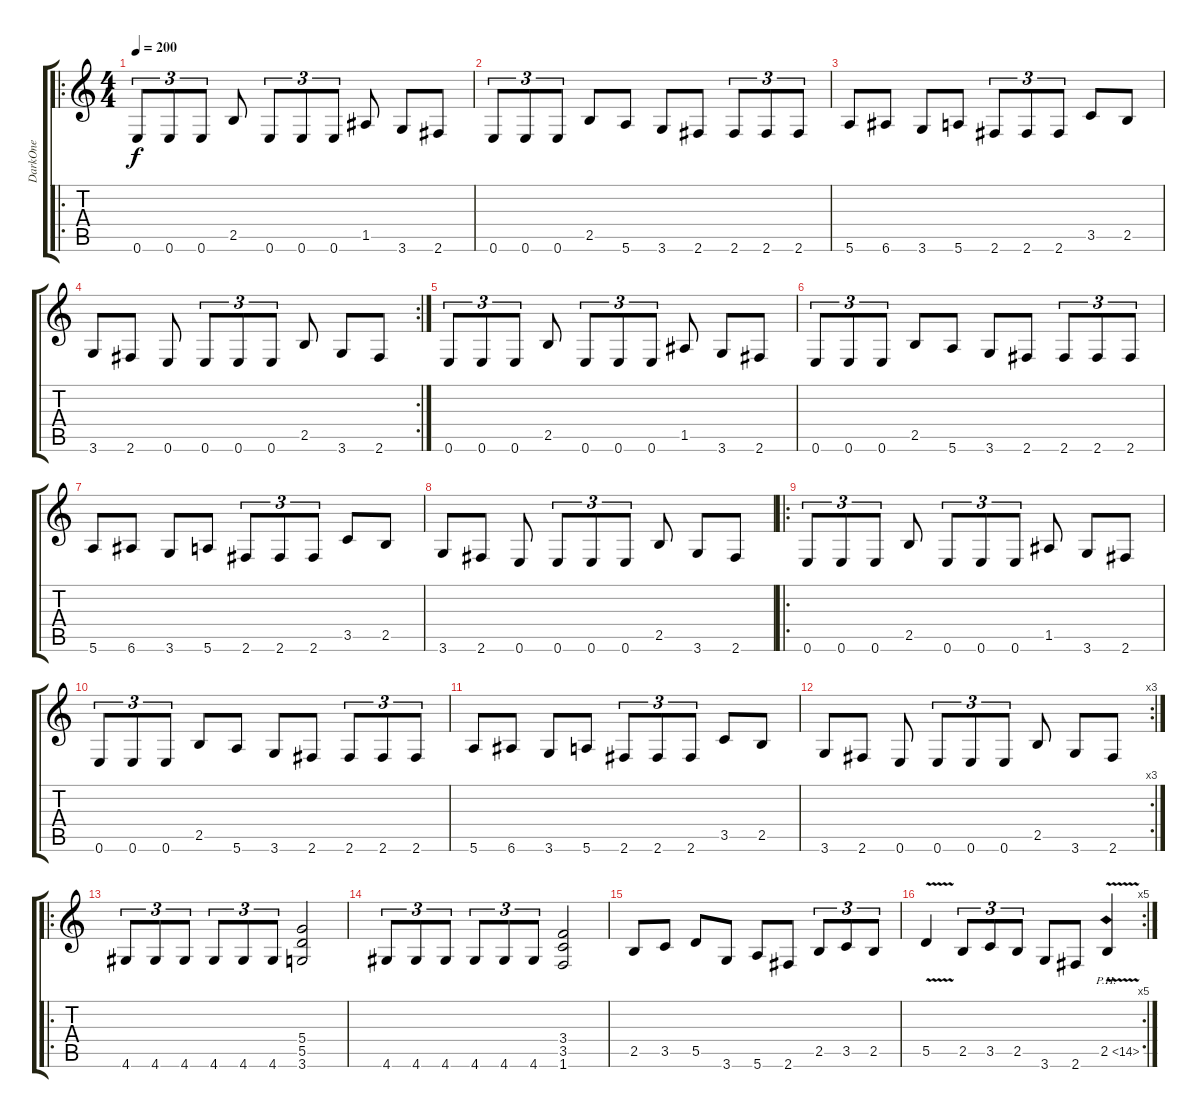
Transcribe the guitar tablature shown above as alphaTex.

\track ("DarkOne" "DarkOne") {instrument distortionguitar}
\staff {score tabs}
\tuning (E4 B3 G3 D3 A2 E2) {hide}
\ro
\ts (4 4)
\tempo 200
\clef g2
\ks c
0.6.8{tu (3 2) dy f instrument distortionguitar} 0.6.8{tu (3 2)} 0.6.8{tu (3 2)} 2.5.8 0.6.8{tu (3 2)} 0.6.8{tu (3 2)} 0.6.8{tu (3 2)} 1.5.8 3.6.8 2.6.8 |
0.6.8{tu (3 2)} 0.6.8{tu (3 2)} 0.6.8{tu (3 2)} 2.5.8 5.6.8 3.6.8 2.6.8 2.6.8{tu (3 2)} 2.6.8{tu (3 2)} 2.6.8{tu (3 2)} |
5.6.8 6.6.8 3.6.8 5.6.8 2.6.8{tu (3 2)} 2.6.8{tu (3 2)} 2.6.8{tu (3 2)} 3.5.8 2.5.8 |
\rc 2
3.6.8 2.6.8 0.6.8 0.6.8{tu (3 2)} 0.6.8{tu (3 2)} 0.6.8{tu (3 2)} 2.5.8 3.6.8 2.6.8 |
0.6.8{tu (3 2)} 0.6.8{tu (3 2)} 0.6.8{tu (3 2)} 2.5.8 0.6.8{tu (3 2)} 0.6.8{tu (3 2)} 0.6.8{tu (3 2)} 1.5.8 3.6.8 2.6.8 |
0.6.8{tu (3 2)} 0.6.8{tu (3 2)} 0.6.8{tu (3 2)} 2.5.8 5.6.8 3.6.8 2.6.8 2.6.8{tu (3 2)} 2.6.8{tu (3 2)} 2.6.8{tu (3 2)} |
5.6.8 6.6.8 3.6.8 5.6.8 2.6.8{tu (3 2)} 2.6.8{tu (3 2)} 2.6.8{tu (3 2)} 3.5.8 2.5.8 |
3.6.8 2.6.8 0.6.8 0.6.8{tu (3 2)} 0.6.8{tu (3 2)} 0.6.8{tu (3 2)} 2.5.8 3.6.8 2.6.8 |
\ro
0.6.8{tu (3 2)} 0.6.8{tu (3 2)} 0.6.8{tu (3 2)} 2.5.8 0.6.8{tu (3 2)} 0.6.8{tu (3 2)} 0.6.8{tu (3 2)} 1.5.8 3.6.8 2.6.8 |
0.6.8{tu (3 2)} 0.6.8{tu (3 2)} 0.6.8{tu (3 2)} 2.5.8 5.6.8 3.6.8 2.6.8 2.6.8{tu (3 2)} 2.6.8{tu (3 2)} 2.6.8{tu (3 2)} |
5.6.8 6.6.8 3.6.8 5.6.8 2.6.8{tu (3 2)} 2.6.8{tu (3 2)} 2.6.8{tu (3 2)} 3.5.8 2.5.8 |
\rc 3
3.6.8 2.6.8 0.6.8 0.6.8{tu (3 2)} 0.6.8{tu (3 2)} 0.6.8{tu (3 2)} 2.5.8 3.6.8 2.6.8 |
\ro
4.6.8{tu (3 2)} 4.6.8{tu (3 2)} 4.6.8{tu (3 2)} 4.6.8{tu (3 2)} 4.6.8{tu (3 2)} 4.6.8{tu (3 2)} (5.4 5.5 3.6).2 |
4.6.8{tu (3 2)} 4.6.8{tu (3 2)} 4.6.8{tu (3 2)} 4.6.8{tu (3 2)} 4.6.8{tu (3 2)} 4.6.8{tu (3 2)} (3.4 3.5 1.6).2 |
2.5.8 3.5.8 5.5.8 3.6.8 5.6.8 2.6.8 2.5.8{tu (3 2)} 3.5.8{tu (3 2)} 2.5.8{tu (3 2)} |
\rc 5
5.5{v}.4 2.5.8{tu (3 2)} 3.5.8{tu (3 2)} 2.5.8{tu (3 2)} 3.6.8 2.6.8 2.5{ph 12 v}.4
